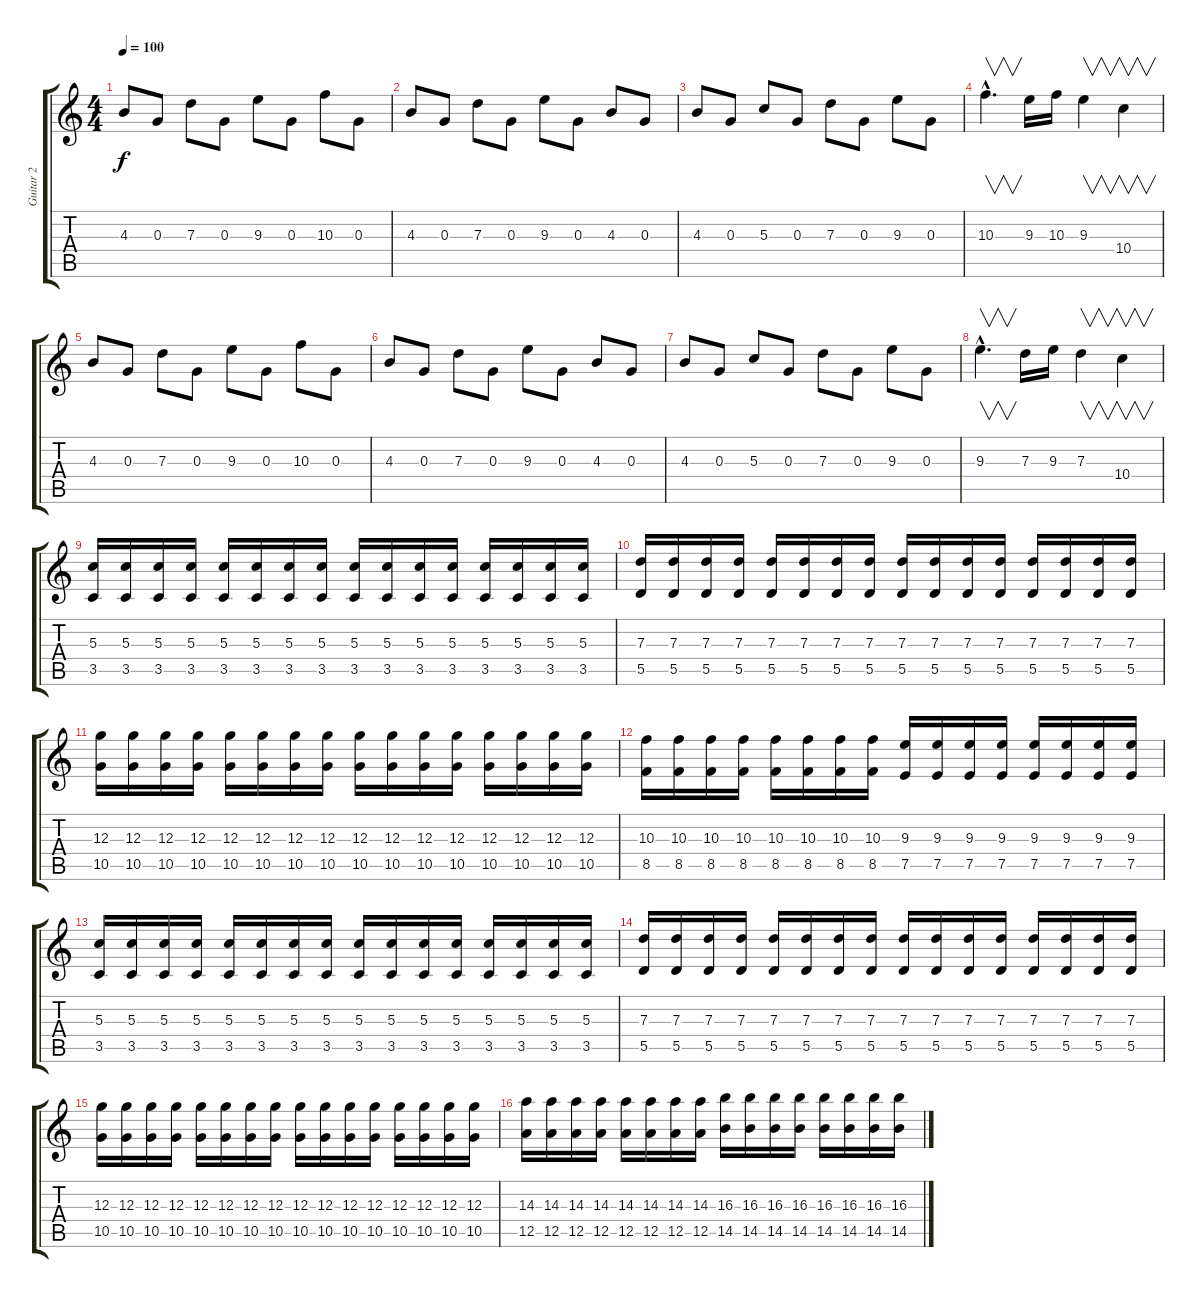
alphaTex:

\track ("Guitar 2" "Guitar 2") {instrument distortionguitar}
\staff {score tabs}
\tuning (E4 B3 G3 D3 A2 E2) {hide}
\ts (4 4)
\tempo 100
\clef g2
\ks c
4.3.8{dy f} 0.3.8 7.3.8 0.3.8 9.3.8 0.3.8 10.3.8 0.3.8 |
4.3.8 0.3.8 7.3.8 0.3.8 9.3.8 0.3.8 4.3.8 0.3.8 |
4.3.8 0.3.8 5.3.8 0.3.8 7.3.8 0.3.8 9.3.8 0.3.8 |
10.3{hac}.4{v d} 9.3.16 10.3.16 9.3.4{v} 10.4.4{v} |
4.3.8 0.3.8 7.3.8 0.3.8 9.3.8 0.3.8 10.3.8 0.3.8 |
4.3.8 0.3.8 7.3.8 0.3.8 9.3.8 0.3.8 4.3.8 0.3.8 |
4.3.8 0.3.8 5.3.8 0.3.8 7.3.8 0.3.8 9.3.8 0.3.8 |
9.3{hac}.4{v d} 7.3.16 9.3.16 7.3.4{v} 10.4.4{v} |
(5.3 3.5).16 (5.3 3.5).16 (5.3 3.5).16 (5.3 3.5).16 (5.3 3.5).16 (5.3 3.5).16 (5.3 3.5).16 (5.3 3.5).16 (5.3 3.5).16 (5.3 3.5).16 (5.3 3.5).16 (5.3 3.5).16 (5.3 3.5).16 (5.3 3.5).16 (5.3 3.5).16 (5.3 3.5).16 |
(7.3 5.5).16 (7.3 5.5).16 (7.3 5.5).16 (7.3 5.5).16 (7.3 5.5).16 (7.3 5.5).16 (7.3 5.5).16 (7.3 5.5).16 (7.3 5.5).16 (7.3 5.5).16 (7.3 5.5).16 (7.3 5.5).16 (7.3 5.5).16 (7.3 5.5).16 (7.3 5.5).16 (7.3 5.5).16 |
(12.3 10.5).16 (12.3 10.5).16 (12.3 10.5).16 (12.3 10.5).16 (12.3 10.5).16 (12.3 10.5).16 (12.3 10.5).16 (12.3 10.5).16 (12.3 10.5).16 (12.3 10.5).16 (12.3 10.5).16 (12.3 10.5).16 (12.3 10.5).16 (12.3 10.5).16 (12.3 10.5).16 (12.3 10.5).16 |
(10.3 8.5).16 (10.3 8.5).16 (10.3 8.5).16 (10.3 8.5).16 (10.3 8.5).16 (10.3 8.5).16 (10.3 8.5).16 (10.3 8.5).16 (9.3 7.5).16 (9.3 7.5).16 (9.3 7.5).16 (9.3 7.5).16 (9.3 7.5).16 (9.3 7.5).16 (9.3 7.5).16 (9.3 7.5).16 |
(5.3 3.5).16 (5.3 3.5).16 (5.3 3.5).16 (5.3 3.5).16 (5.3 3.5).16 (5.3 3.5).16 (5.3 3.5).16 (5.3 3.5).16 (5.3 3.5).16 (5.3 3.5).16 (5.3 3.5).16 (5.3 3.5).16 (5.3 3.5).16 (5.3 3.5).16 (5.3 3.5).16 (5.3 3.5).16 |
(7.3 5.5).16 (7.3 5.5).16 (7.3 5.5).16 (7.3 5.5).16 (7.3 5.5).16 (7.3 5.5).16 (7.3 5.5).16 (7.3 5.5).16 (7.3 5.5).16 (7.3 5.5).16 (7.3 5.5).16 (7.3 5.5).16 (7.3 5.5).16 (7.3 5.5).16 (7.3 5.5).16 (7.3 5.5).16 |
(12.3 10.5).16 (12.3 10.5).16 (12.3 10.5).16 (12.3 10.5).16 (12.3 10.5).16 (12.3 10.5).16 (12.3 10.5).16 (12.3 10.5).16 (12.3 10.5).16 (12.3 10.5).16 (12.3 10.5).16 (12.3 10.5).16 (12.3 10.5).16 (12.3 10.5).16 (12.3 10.5).16 (12.3 10.5).16 |
(14.3 12.5).16 (14.3 12.5).16 (14.3 12.5).16 (14.3 12.5).16 (14.3 12.5).16 (14.3 12.5).16 (14.3 12.5).16 (14.3 12.5).16 (16.3 14.5).16 (16.3 14.5).16 (16.3 14.5).16 (16.3 14.5).16 (16.3 14.5).16 (16.3 14.5).16 (16.3 14.5).16 (16.3 14.5).16
